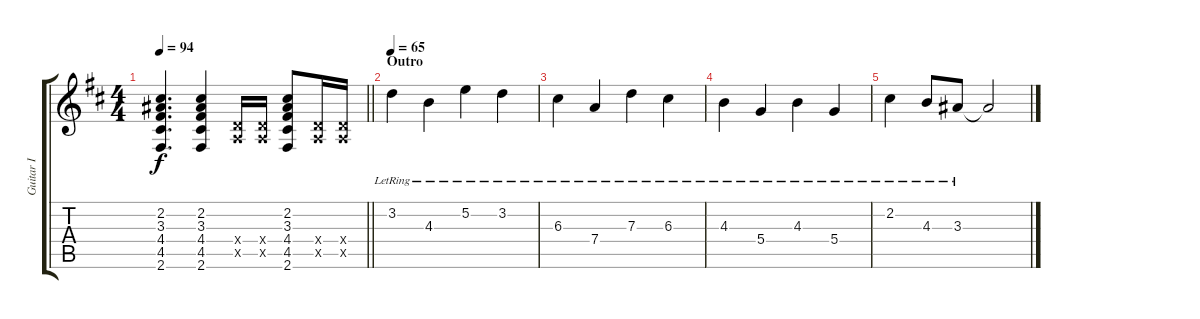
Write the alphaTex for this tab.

\track ("Guitar I" "Guitar I") {instrument acousticguitarnylon}
\staff {score tabs}
\tuning (E4 B3 G3 D3 A2 E2) {hide}
\ts (4 4)
\tempo 94
\clef g2
\barLineRight lightlight
\ks d
(2.2 3.3 4.4 4.5 2.6).4{d dy f} (2.2 3.3 4.4 4.5 2.6).4 (0.4{x} 0.5{x}).16 (0.4{x} 0.5{x}).16 (2.2 3.3 4.4 4.5 2.6).8 (0.4{x} 0.5{x}).16 (0.4{x} 0.5{x}).16 |
\section ("" "Outro")
\tempo 65
3.2{lr}.4 4.3{lr}.4 5.2{lr}.4 3.2{lr}.4 |
6.3{lr}.4 7.4{lr}.4 7.3{lr}.4 6.3{lr}.4 |
4.3{lr}.4 5.4{lr}.4 4.3{lr}.4 5.4{lr}.4 |
2.2{lr}.4 4.3{lr}.8 3.3{lr}.8 3.3{t}.2
